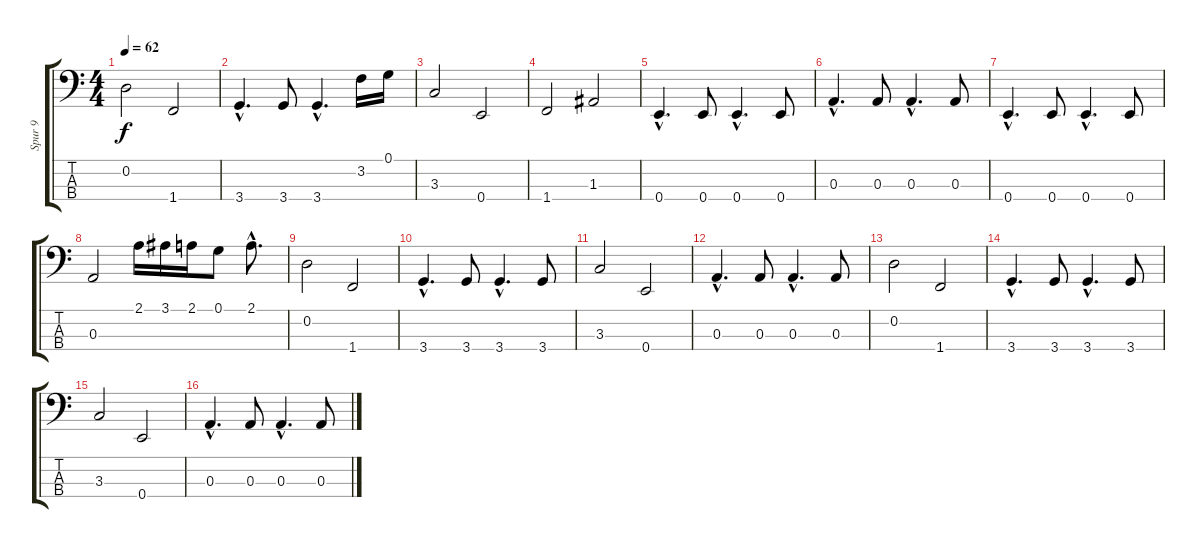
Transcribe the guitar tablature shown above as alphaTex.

\track ("Spur 9" "Spur 9") {instrument fretlessbass}
\staff {score tabs}
\tuning (G2 D2 A1 E1) {hide}
\ts (4 4)
\tempo 62
\clef f4
\ks c
0.2.2{dy f} 1.4.2 |
3.4{hac}.4{d} 3.4.8 3.4{hac}.4{d} 3.2.16 0.1.16 |
3.3.2 0.4.2 |
1.4.2 1.3.2 |
0.4{hac}.4{d} 0.4.8 0.4{hac}.4{d} 0.4.8 |
0.3{hac}.4{d} 0.3.8 0.3{hac}.4{d} 0.3.8 |
0.4{hac}.4{d} 0.4.8 0.4{hac}.4{d} 0.4.8 |
0.3.2 2.1.16 3.1.16 2.1.16 0.1.8 2.1{hac}.8{d} |
0.2.2 1.4.2 |
3.4{hac}.4{d} 3.4.8 3.4{hac}.4{d} 3.4.8 |
3.3.2 0.4.2 |
0.3{hac}.4{d} 0.3.8 0.3{hac}.4{d} 0.3.8 |
0.2.2 1.4.2 |
3.4{hac}.4{d} 3.4.8 3.4{hac}.4{d} 3.4.8 |
3.3.2 0.4.2 |
0.3{hac}.4{d} 0.3.8 0.3{hac}.4{d} 0.3.8
